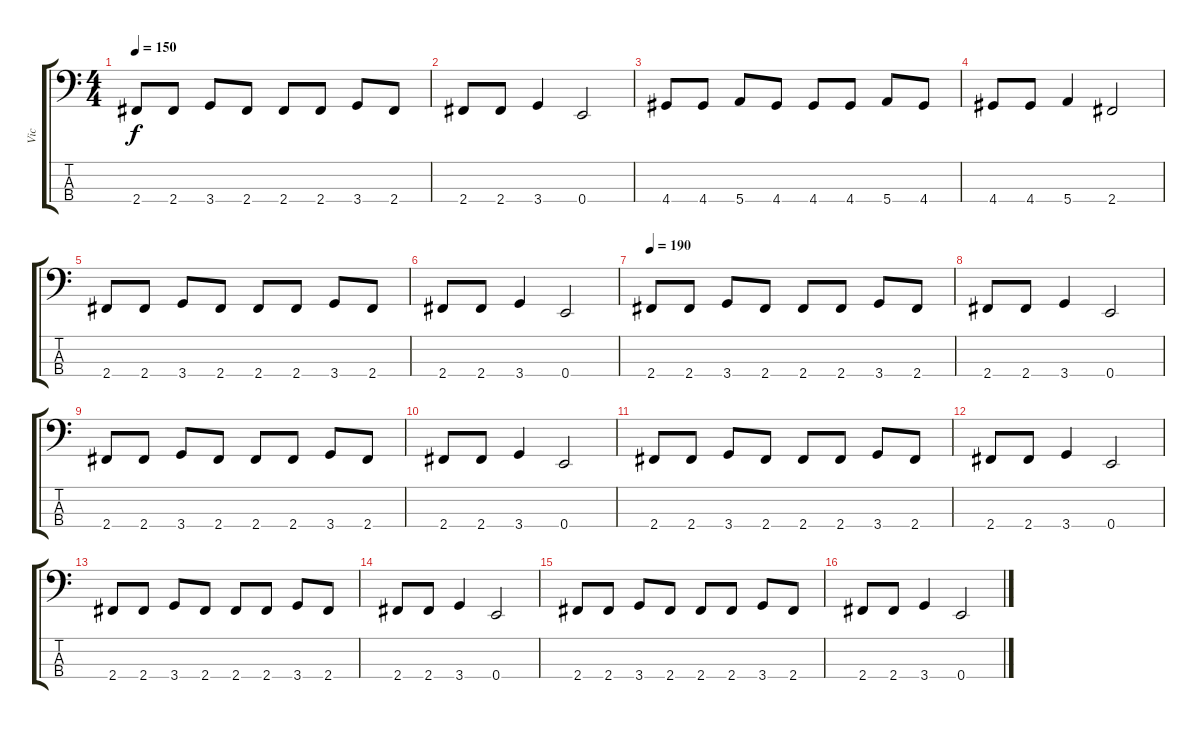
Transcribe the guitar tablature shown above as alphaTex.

\track ("Vic" "Vic") {instrument electricbassfinger}
\staff {score tabs}
\tuning (G2 D2 A1 E1) {hide}
\ts (4 4)
\tempo 150
\clef f4
\ks c
2.4.8{dy f} 2.4.8 3.4.8 2.4.8 2.4.8 2.4.8 3.4.8 2.4.8 |
2.4.8 2.4.8 3.4.4 0.4.2 |
4.4.8 4.4.8 5.4.8 4.4.8 4.4.8 4.4.8 5.4.8 4.4.8 |
4.4.8 4.4.8 5.4.4 2.4.2 |
2.4.8 2.4.8 3.4.8 2.4.8 2.4.8 2.4.8 3.4.8 2.4.8 |
2.4.8 2.4.8 3.4.4 0.4.2 |
\tempo 190
2.4.8 2.4.8 3.4.8 2.4.8 2.4.8 2.4.8 3.4.8 2.4.8 |
2.4.8 2.4.8 3.4.4 0.4.2 |
2.4.8 2.4.8 3.4.8 2.4.8 2.4.8 2.4.8 3.4.8 2.4.8 |
2.4.8 2.4.8 3.4.4 0.4.2 |
2.4.8 2.4.8 3.4.8 2.4.8 2.4.8 2.4.8 3.4.8 2.4.8 |
2.4.8 2.4.8 3.4.4 0.4.2 |
2.4.8 2.4.8 3.4.8 2.4.8 2.4.8 2.4.8 3.4.8 2.4.8 |
2.4.8 2.4.8 3.4.4 0.4.2 |
2.4.8 2.4.8 3.4.8 2.4.8 2.4.8 2.4.8 3.4.8 2.4.8 |
2.4.8 2.4.8 3.4.4 0.4.2
